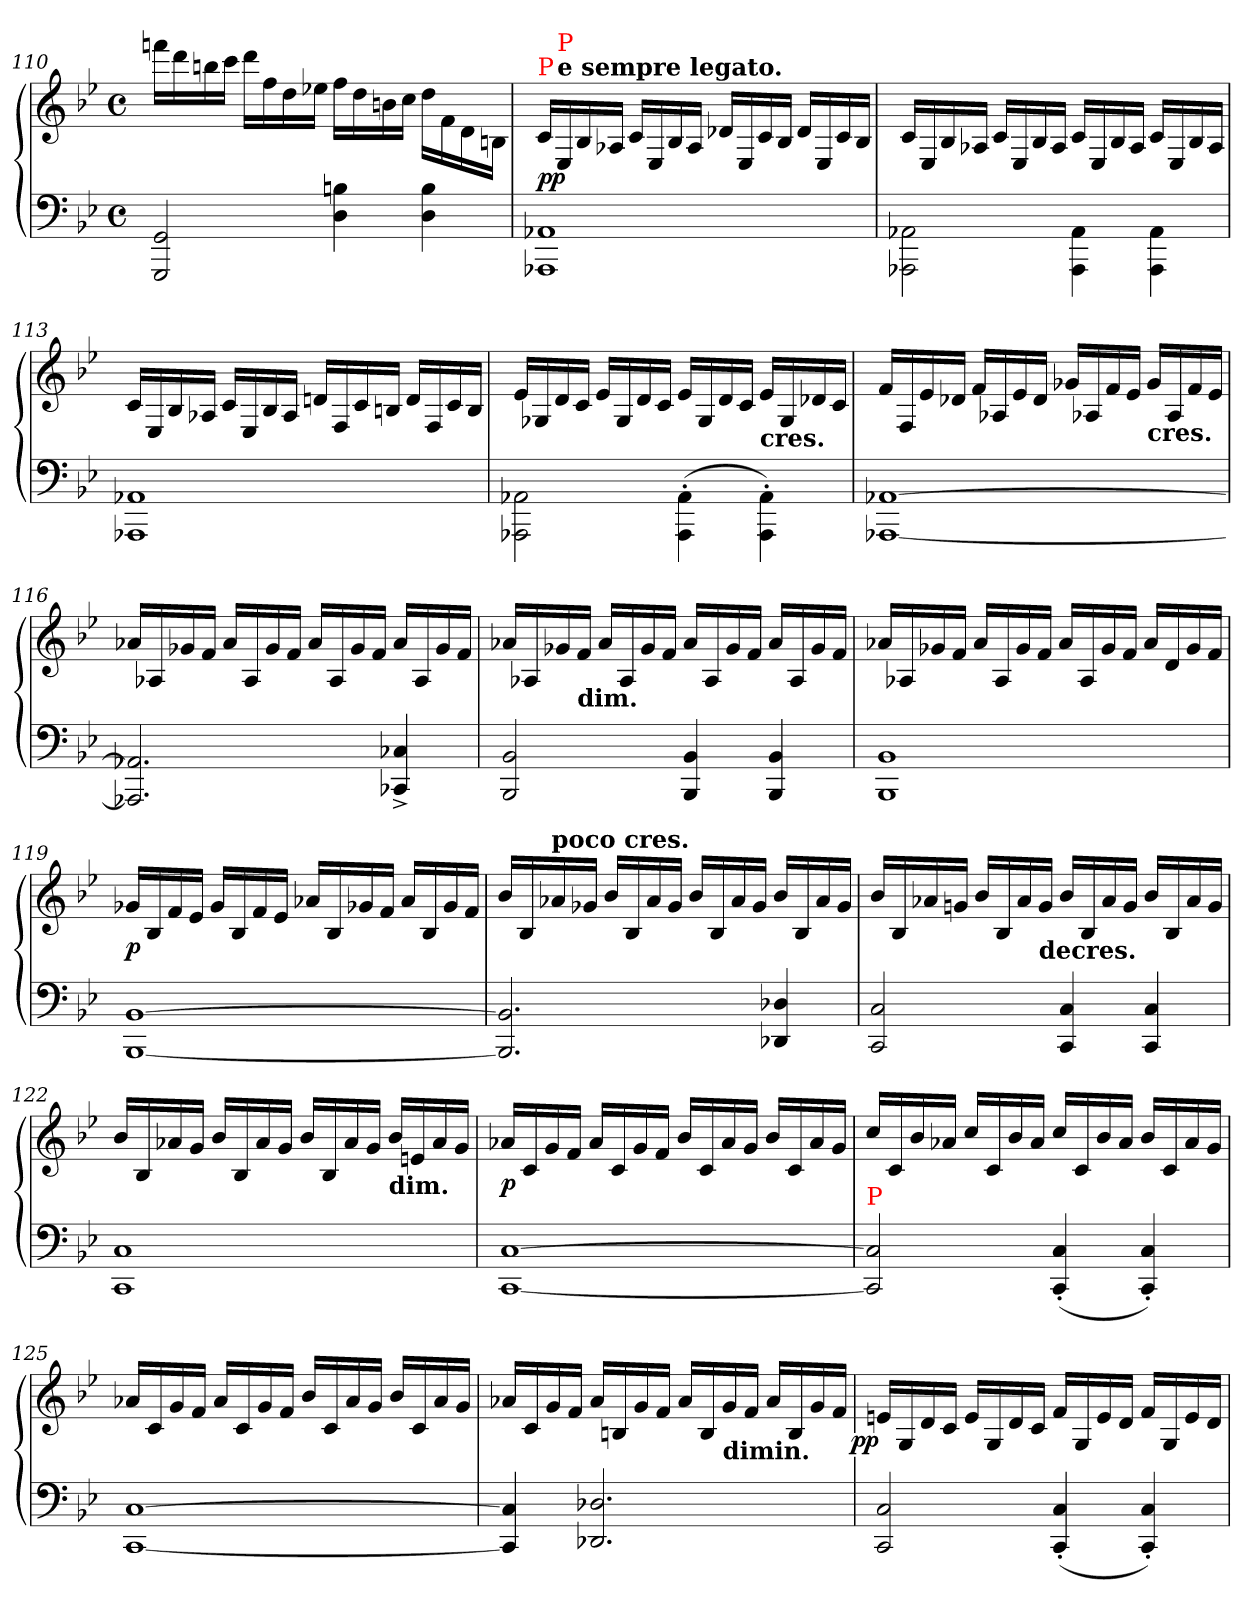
**kern	**kern	**dynam
*part1	*part1	*part1
*staff2	*staff1	*staff1/2
*clefF4	*clefG2	*
*k[b-e-]	*k[b-e-]	*
*g:	*g:	*
*M4/4	*M4/4	*
*met(c)	*met(c)	*
=110	=110	=110
2GG 2GGG	16fffnLL	.
.	16ddd	.
.	16bbn	.
.	16cccJJ	.
.	16dddLL	.
.	16ff	.
.	16dd	.
.	16ee-XJJ	.
4Bn 4D	16ffLL	.
.	16dd	.
.	16bn	.
.	16ccJJ	.
4B 4D	16dd\LL	.
.	16f	.
.	16d	.
.	16BnJJ	.
=111	=111	=111
!	!LO:TX:a:color=red:t=P	!
!	!	!LO:DY:b
1AA-X\ 1AAA-X\	16c/LL	pp
!	!LO:TX:a:B:t=e sempre legato.	!
!	!LO:TX:a:color=red:t=P	!
.	16E-/	.
.	16B-/	.
.	16A-XJJ	.
.	16c/LL	.
.	16E-/	.
.	16B-/	.
.	16A-/JJ	.
.	16d-XLL	.
.	16E-/	.
.	16c/	.
.	16B-/JJ	.
.	16d-/LL	.
.	16E-/	.
.	16c/	.
.	16B-/JJ	.
=112	=112	=112
2AA-X\ 2AAA-X\	16c/LL	.
.	16E-/	.
.	16B-/	.
.	16A-XJJ	.
.	16c/LL	.
.	16E-/	.
.	16B-/	.
.	16A-/JJ	.
4AA-\ 4AAA-\	16c/LL	.
.	16E-/	.
.	16B-/	.
.	16A-/JJ	.
4AA-\ 4AAA-\	16c/LL	.
.	16E-/	.
.	16B-/	.
.	16A-/JJ	.
=113	=113	=113
1AA-X\ 1AAA-X\	16c/LL	.
.	16E-/	.
.	16B-/	.
.	16A-XJJ	.
.	16c/LL	.
.	16E-/	.
.	16B-/	.
.	16A-/JJ	.
.	16dn/LL	.
.	16F/	.
.	16c/	.
.	16Bn/JJ	.
.	16d/LL	.
.	16F/	.
.	16c/	.
.	16B/JJ	.
=114	=114	=114
2AA-X\ 2AAA-X\	16e-/LL	.
.	16G-X	.
.	16d/	.
.	16c/JJ	.
.	16e-/LL	.
.	16G-/	.
.	16d/	.
.	16c/JJ	.
(>4AA-'\ 4AAA-'\	16e-/LL	.
.	16G-/	.
.	16d/	.
.	16c/JJ	.
!	!LO:TX:b:B:t=cres.	!
4AA-'\ 4AAA-'\)	16e-/LL	.
.	16G-/	.
.	16d-X	.
.	16c/JJ	.
=115	=115	=115
[1AA-X\ [1AAA-X\	16f/LL	.
.	16F/	.
.	16e-/	.
.	16d-XJJ	.
.	16f/LL	.
.	16A-X	.
.	16e-/	.
.	16d-/JJ	.
.	16g-XLL	.
.	16A-X	.
.	16f	.
.	16e-JJ	.
!	!LO:TX:b:B:t=cres.	!
.	16g-LL	.
.	16A-	.
.	16f	.
.	16e-JJ	.
=116	=116	=116
2.AA-X] 2.AAA-X]	16a-XLL	.
.	16A-X	.
.	16g-X	.
.	16fJJ	.
.	16a-LL	.
.	16A-	.
.	16g-	.
.	16fJJ	.
.	16a-LL	.
.	16A-	.
.	16g-	.
.	16fJJ	.
4C-X^ 4CC-X^	16a-LL	.
.	16A-	.
.	16g-	.
.	16fJJ	.
=117	=117	=117
2BB- 2BBB-	16a-XLL	.
.	16A-X	.
.	16g-X	.
!	!LO:TX:b:B:t=dim.	!
.	16fJJ	.
.	16a-LL	.
.	16A-	.
.	16g-	.
.	16fJJ	.
4BB- 4BBB-	16a-LL	.
.	16A-	.
.	16g-	.
.	16fJJ	.
4BB- 4BBB-	16a-LL	.
.	16A-	.
.	16g-	.
.	16fJJ	.
=118	=118	=118
1BB- 1BBB-	16a-XLL	.
.	16A-X	.
.	16g-X	.
.	16fJJ	.
.	16a-LL	.
.	16A-	.
.	16g-	.
.	16fJJ	.
.	16a-LL	.
.	16A-	.
.	16g-	.
.	16fJJ	.
.	16a-LL	.
.	16d	.
.	16g-	.
.	16fJJ	.
=119	=119	=119
!	!	!LO:DY:b
[1BB- [1BBB-	16g-XLL	p
.	16B-	.
.	16f	.
.	16e-JJ	.
.	16g-LL	.
.	16B-	.
.	16f	.
.	16e-JJ	.
.	16a-XLL	.
.	16B-	.
.	16g-X	.
.	16fJJ	.
.	16a-LL	.
.	16B-	.
.	16g-	.
.	16fJJ	.
=120	=120	=120
2.BB-] 2.BBB-]	16b-LL	.
.	16B-	.
!	!LO:TX:a:B:t=poco cres.	!
.	16a-X	.
.	16g-XJJ	.
.	16b-LL	.
.	16B-	.
.	16a-	.
.	16g-JJ	.
.	16b-LL	.
.	16B-	.
.	16a-	.
.	16g-JJ	.
4D-X 4DD-X	16b-LL	.
.	16B-	.
.	16a-	.
.	16g-JJ	.
=121	=121	=121
2C 2CC	16b-LL	.
.	16B-	.
.	16a-X	.
.	16gnJJ	.
.	16b-LL	.
.	16B-	.
.	16a-	.
!	!LO:TX:b:B:t=decres.	!
.	16gJJ	.
4C 4CC	16b-LL	.
.	16B-	.
.	16a-	.
.	16gJJ	.
4C 4CC	16b-LL	.
.	16B-	.
.	16a-	.
.	16gJJ	.
=122	=122	=122
1C 1CC	16b-LL	.
.	16B-	.
.	16a-X	.
.	16gJJ	.
.	16b-LL	.
.	16B-	.
.	16a-	.
.	16gJJ	.
.	16b-LL	.
.	16B-	.
.	16a-	.
.	16gJJ	.
!	!LO:TX:b:B:t=dim.	!
.	16b-LL	.
.	16en	.
.	16a-	.
.	16gJJ	.
=123	=123	=123
!	!	!LO:DY:b
[1C [1CC	16a-XLL	p
.	16c	.
.	16g	.
.	16fJJ	.
.	16a-LL	.
.	16c	.
.	16g	.
.	16fJJ	.
.	16b-LL	.
.	16c	.
.	16a-	.
.	16gJJ	.
.	16b-LL	.
.	16c	.
.	16a-	.
.	16gJJ	.
=124	=124	=124
!LO:TX:a:color=red:t=P	!	!
2C] 2CC]	16ccLL	.
.	16c	.
.	16b-	.
.	16a-XJJ	.
.	16ccLL	.
.	16c	.
.	16b-	.
.	16a-JJ	.
(<4C' 4CC'	16ccLL	.
.	16c	.
.	16b-	.
.	16a-JJ	.
4C' 4CC')	16b-LL	.
.	16c	.
.	16a-	.
.	16gJJ	.
=125	=125	=125
[1C [1CC	16a-XLL	.
.	16c	.
.	16g	.
.	16fJJ	.
.	16a-LL	.
.	16c	.
.	16g	.
.	16fJJ	.
.	16b-LL	.
.	16c	.
.	16a-	.
.	16gJJ	.
.	16b-LL	.
.	16c	.
.	16a-	.
.	16gJJ	.
=126	=126	=126
4C] 4CC]	16a-XLL	.
.	16c	.
.	16g	.
.	16fJJ	.
2.D-X 2.DD-X	16a-LL	.
.	16Bn	.
.	16g	.
.	16fJJ	.
.	16a-LL	.
.	16B	.
!	!LO:TX:b:B:t=dimin.	!
.	16g	.
.	16fJJ	.
.	16a-LL	.
.	16B	.
.	16g	.
.	16fJJ	.
=127	=127	=127
!	!	!LO:DY:b:rj
2C 2CC	16enLL	pp
.	16G	.
.	16d	.
.	16cJJ	.
.	16eLL	.
.	16G	.
.	16d	.
.	16cJJ	.
(<4C' 4CC'	16fLL	.
.	16G	.
.	16e	.
.	16dJJ	.
4C' 4CC')	16fLL	.
.	16G	.
.	16e	.
.	16dJJ	.
=	=	=
*-	*-	*-
